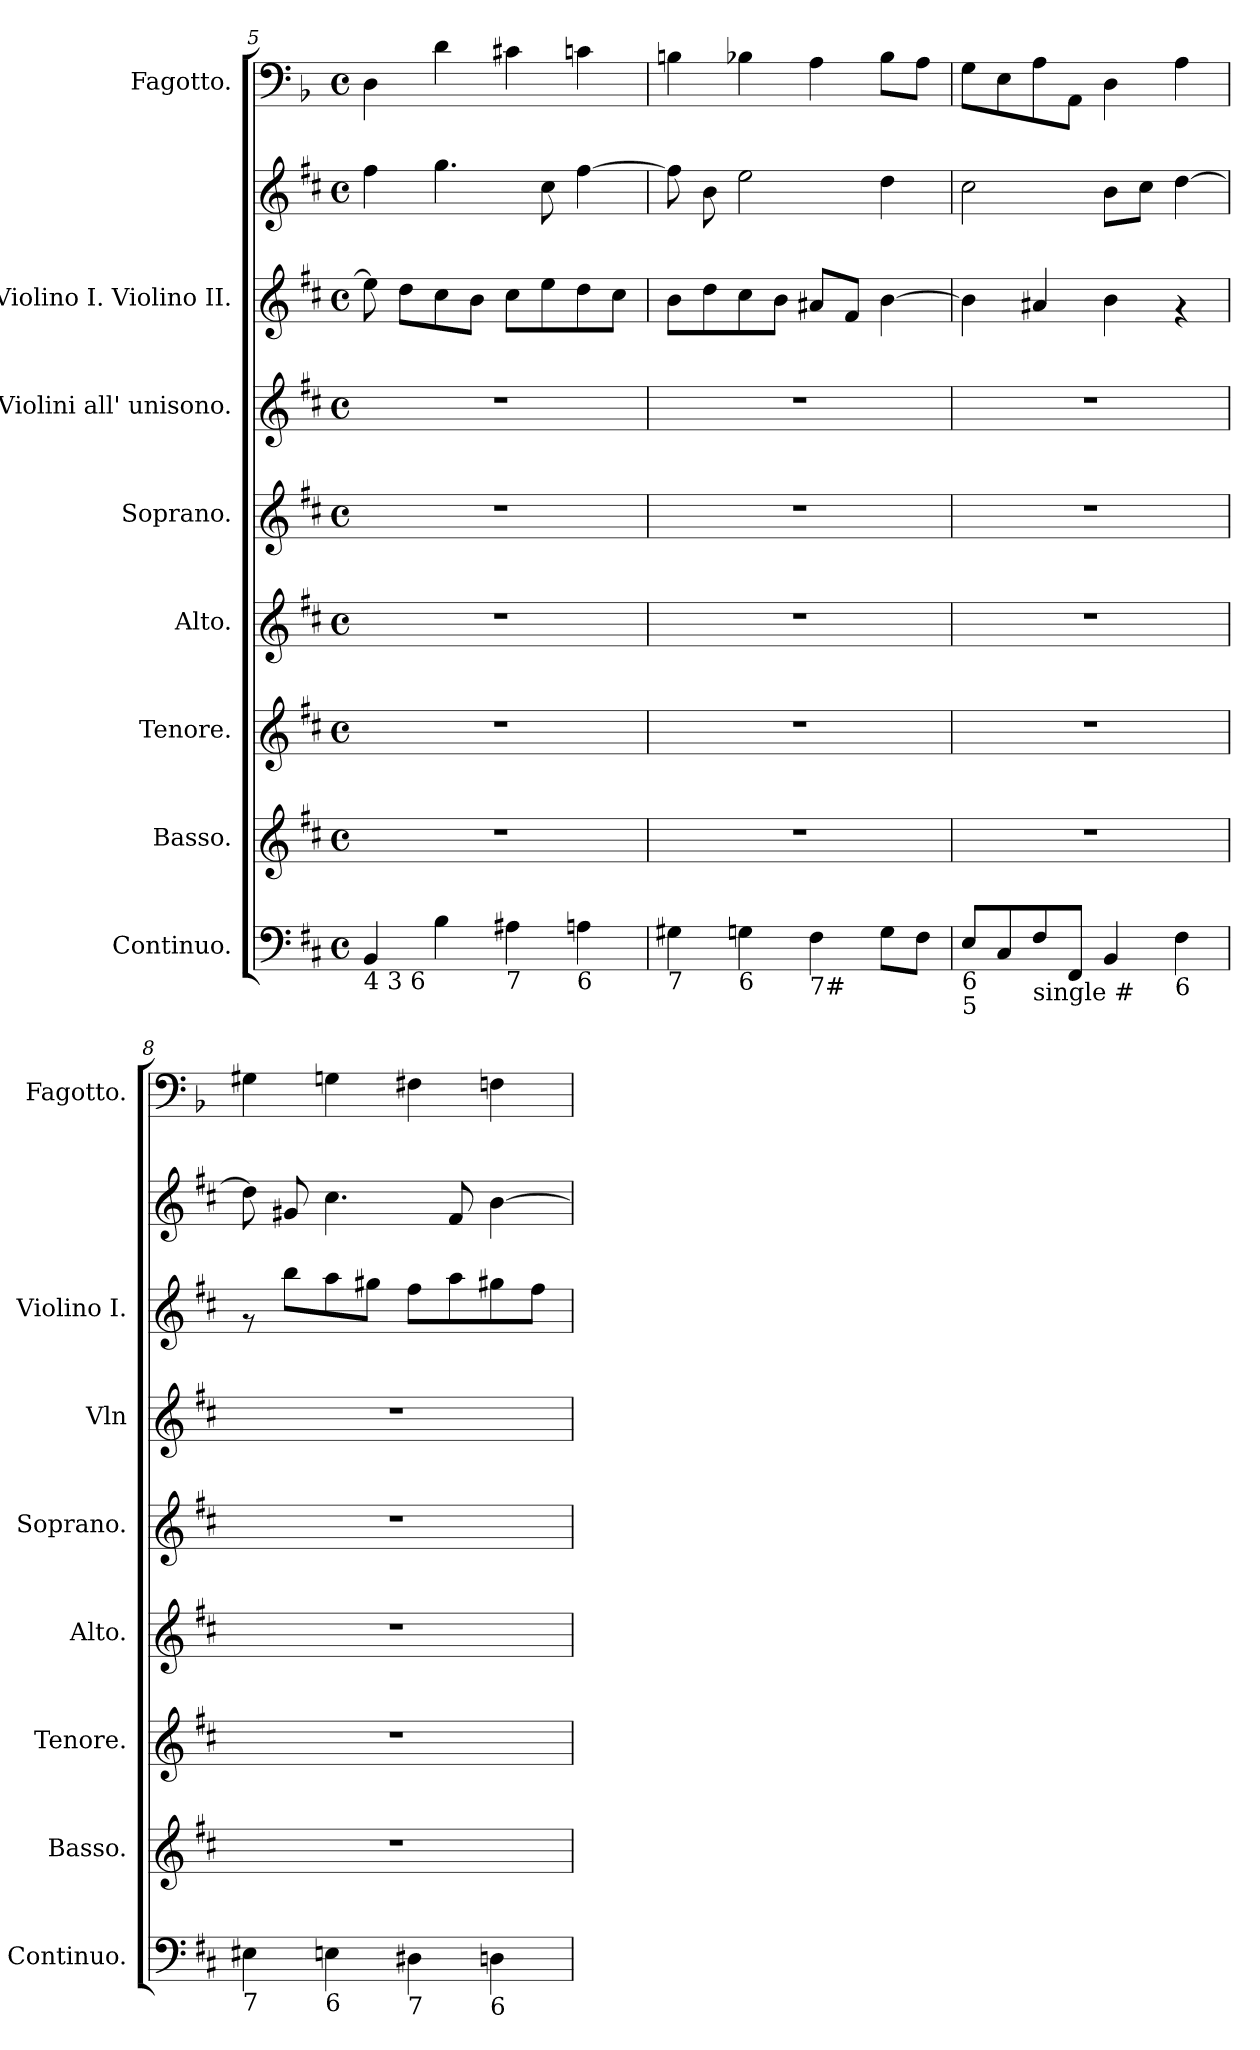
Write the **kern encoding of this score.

**kern	**kern	**kern	**kern	**kern	**kern	**kern	**kern	**kern
*part8	*part7	*part6	*part5	*part4	*part3	*part2	*part2	*part1
*staff9	*staff8	*staff7	*staff6	*staff5	*staff4	*staff3	*staff2	*staff1
*I"Continuo.	*I"Basso.	*I"Tenore.	*I"Alto.	*I"Soprano.	*I"Violini all' unisono.	*I"Violino I. Violino II.	*	*I"Fagotto.
*I'Continuo.	*I'Basso.	*I'Tenore.	*I'Alto.	*I'Soprano.	*I'Vln	*I'Violino I.	*	*I'Fagotto.
!!LO:LB:g=z
*clefF4	*clefG2	*clefG2	*clefG2	*clefG2	*clefG2	*clefG2	*clefG2	*clefF4
*	*	*	*	*	*	*	*	*ITrd2c3
*k[f#c#]	*k[f#c#]	*k[f#c#]	*k[f#c#]	*k[f#c#]	*k[f#c#]	*k[f#c#]	*k[f#c#]	*k[f#c#]
*D:	*D:	*D:	*D:	*D:	*D:	*D:	*D:	*D:
*M4/4	*M4/4	*M4/4	*M4/4	*M4/4	*M4/4	*M4/4	*M4/4	*M4/4
*met(c)	*met(c)	*met(c)	*met(c)	*met(c)	*met(c)	*met(c)	*met(c)	*met(c)
=5	=5	=5	=5	=5	=5	=5	=5	=5
!LO:TX:b:t=4 3 6	!	!	!	!	!	!	!	!
4BB/	1r	1r	1r	1r	1r	8ee\]	4ff#\	4BB\
.	.	.	.	.	.	8dd\L	.	.
4B\	.	.	.	.	.	8cc#\	4.gg\	4B\
.	.	.	.	.	.	8b\J	.	.
!LO:TX:b:t=7	!	!	!	!	!	!	!	!
4A#X\	.	.	.	.	.	8cc#\L	.	4A#X\
.	.	.	.	.	.	8ee\	8cc#\	.
!LO:TX:b:t=6	!	!	!	!	!	!	!	!
4An\	.	.	.	.	.	8dd\	[>4ff#\	4An\
.	.	.	.	.	.	8cc#\J	.	.
=6!	=6!	=6!	=6!	=6!	=6!	=6!	=6!	=6!
!LO:TX:b:t=7	!	!	!	!	!	!	!	!
4G#X\	1r	1r	1r	1r	1r	8b\L	8ff#\]	4G#X\
.	.	.	.	.	.	8dd\	8b\	.
!LO:TX:b:t=6	!	!	!	!	!	!	!	!
4Gn\	.	.	.	.	.	8cc#\	2ee\	4Gn\
.	.	.	.	.	.	8b\J	.	.
!LO:TX:b:t=7#	!	!	!	!	!	!	!	!
4F#\	.	.	.	.	.	8a#X/L	.	4F#\
.	.	.	.	.	.	8f#/J	.	.
8G\L	.	.	.	.	.	[>4b\	4dd\	8G\L
8F#\J	.	.	.	.	.	.	.	8F#\J
=7!	=7!	=7!	=7!	=7!	=7!	=7!	=7!	=7!
!LO:TX:b:t=6	!	!	!	!	!	!	!	!
!LO:TX:b:t=5	!	!	!	!	!	!	!	!
8E/L	1r	1r	1r	1r	1r	4b\]	2cc#\	8E\L
8C#/	.	.	.	.	.	.	.	8C#\
!LO:TX:b:t=single #	!	!	!	!	!	!	!	!
8F#/	.	.	.	.	.	4a#X/	.	8F#\
8FF#/J	.	.	.	.	.	.	.	8FF#\J
4BB/	.	.	.	.	.	4b\	8b\L	4BB\
.	.	.	.	.	.	.	8cc#\J	.
!LO:TX:b:t=6	!	!	!	!	!	!	!	!
4F#\	.	.	.	.	.	4rf	[>4dd\	4F#\
=8!	=8!	=8!	=8!	=8!	=8!	=8!	=8!	=8!
!LO:TX:b:t=7	!	!	!	!	!	!	!	!
4E#X\	1r	1r	1r	1r	1r	8rf	8dd\]	4E#X\
.	.	.	.	.	.	8bb\L	8g#X/	.
!LO:TX:b:t=6	!	!	!	!	!	!	!	!
4En\	.	.	.	.	.	8aa\	4.cc#\	4En\
.	.	.	.	.	.	8gg#X\J	.	.
!LO:TX:b:t=7	!	!	!	!	!	!	!	!
4D#X\	.	.	.	.	.	8ff#\L	.	4D#X\
.	.	.	.	.	.	8aa\	8f#/	.
!LO:TX:b:t=6	!	!	!	!	!	!	!	!
4Dn\	.	.	.	.	.	8gg#X\	[>4b\	4Dn\
.	.	.	.	.	.	8ff#\J	.	.
=!	=!	=!	=!	=!	=!	=!	=!	=!
*-	*-	*-	*-	*-	*-	*-	*-	*-
